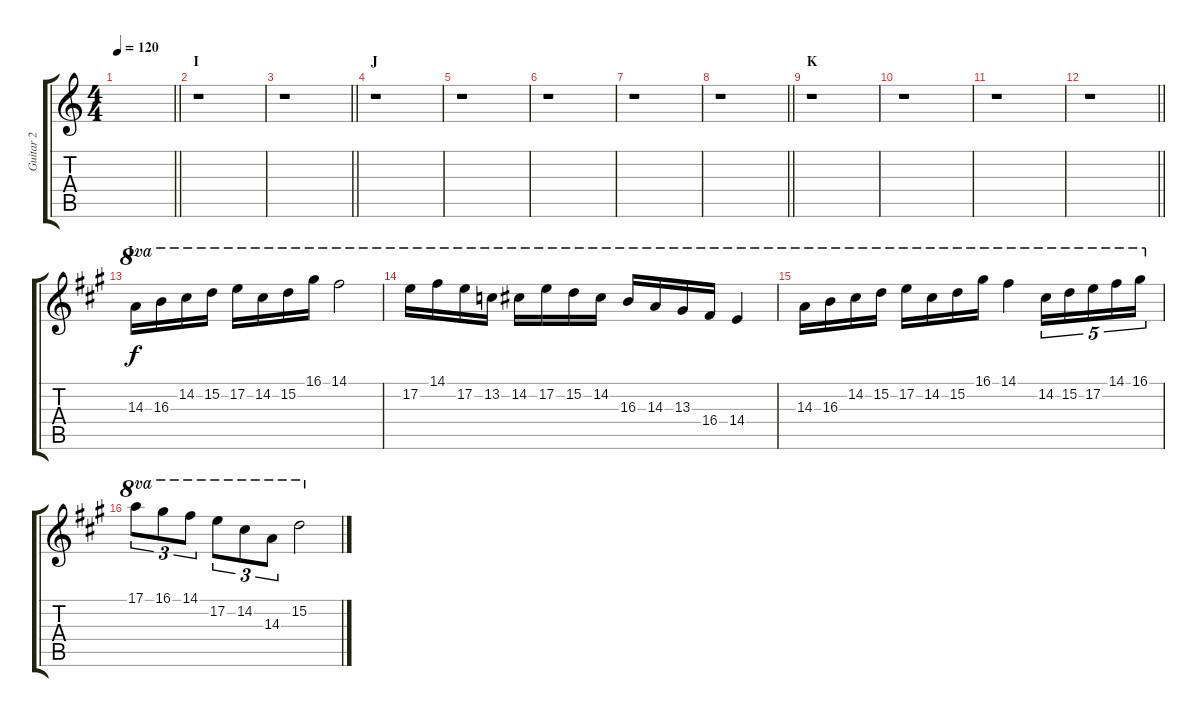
\track ("Guitar 2" "Guitar 2") {instrument distortionguitar}
\staff {score tabs}
\tuning (E4 B3 G3 D3 A2 E2) {hide}
\ts (4 4)
\tempo 120
\clef g2
\barLineRight lightlight
\ks aminor
|
\section ("" "I")
r.1 |
\barLineRight lightlight
r.1 |
\section ("" "J")
r.1 |
r.1 |
r.1 |
r.1 |
\barLineRight lightlight
r.1 |
\section ("" "K")
r.1 |
r.1 |
r.1 |
\barLineRight lightlight
r.1 |
\section ("" "L")
\ks f#minor
14.3.16{ot 8va} 16.3.16{ot 8va} 14.2.16{ot 8va} 15.2.16{ot 8va} 17.2.16{ot 8va} 14.2.16{ot 8va} 15.2.16{ot 8va} 16.1.16{ot 8va} 14.1.2{ot 8va} |
17.2.16{ot 8va} 14.1.16{ot 8va} 17.2.16{ot 8va} 13.2.16{ot 8va} 14.2.16{ot 8va} 17.2.16{ot 8va} 15.2.16{ot 8va} 14.2.16{ot 8va} 16.3.16{ot 8va} 14.3.16{ot 8va} 13.3.16{ot 8va} 16.4.16{ot 8va} 14.4.4{ot 8va} |
14.3.16{ot 8va} 16.3.16{ot 8va} 14.2.16{ot 8va} 15.2.16{ot 8va} 17.2.16{ot 8va} 14.2.16{ot 8va} 15.2.16{ot 8va} 16.1.16{ot 8va} 14.1.4{ot 8va} 14.2.16{tu (5 4) ot 8va} 15.2.16{tu (5 4) ot 8va} 17.2.16{tu (5 4) ot 8va} 14.1.16{tu (5 4) ot 8va} 16.1.16{tu (5 4) ot 8va} |
17.1.8{tu (3 2) ot 8va} 16.1.8{tu (3 2) ot 8va} 14.1.8{tu (3 2) ot 8va} 17.2.8{tu (3 2) ot 8va} 14.2.8{tu (3 2) ot 8va} 14.3.8{tu (3 2) ot 8va} 15.2.2{ot 8va}
